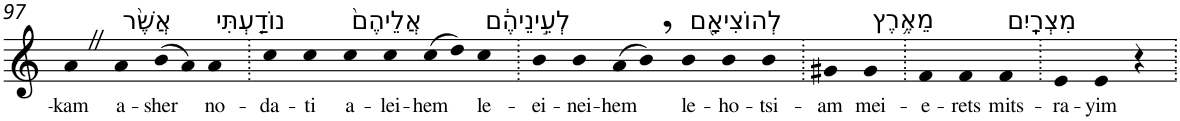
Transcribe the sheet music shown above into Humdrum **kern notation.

**kern	**text
*part1	*part1
*staff1	*staff1
*I"Piano	*
*I'Pno	*
!!LO:PB:g=z
*clefG2	*
*k[]	*
=97	=97
!	!LO:LY:b
4aZ	-kam
!LO:TX:a:t=אֲשֶׁ֨ר	!
!	!LO:LY:b
4a	a-
!	!LO:LY:b
(>8b	-sher
8a)	.
!LO:TX:a:t=נוֹדַ֤עְתִּי	!
!	!LO:LY:b
4a	no-
=98.	=98.
!	!LO:LY:b
4cc	-da-
!	!LO:LY:b
4cc	-ti
!LO:TX:a:t=אֲלֵיהֶם֙	!
!	!LO:LY:b
4cc	a-
!	!LO:LY:b
4cc	-lei-
!	!LO:LY:b
(>8cc	-hem
8dd)	.
!LO:TX:a:t=לְעֵ֣ינֵיהֶ֔ם	!
!	!LO:LY:b
4cc	le-
=99.	=99.
!	!LO:LY:b
4b	-ei-
!	!LO:LY:b
4b	-nei-
!	!LO:LY:b
(>8a	-hem
8b,)	.
!LO:TX:a:t=לְהוֹצִיאָ֖ם	!
!	!LO:LY:b
4b	le-
!	!LO:LY:b
4b	-ho-
!	!LO:LY:b
4b	-tsi-
=100.	=100.
!	!LO:LY:b
4g#X	-am
!LO:TX:a:t=מֵאֶ֥רֶץ	!
!	!LO:LY:b
4g#	mei-
=101.	=101.
!	!LO:LY:b
4f	-e-
!	!LO:LY:b
4f	-rets
!LO:TX:a:t=מִצְרָֽיִם	!
!	!LO:LY:b
4f	mits-
=102.	=102.
!	!LO:LY:b
4e	-ra-
!	!LO:LY:b
4e	-yim
4r	.
=.	=.
*-	*-
